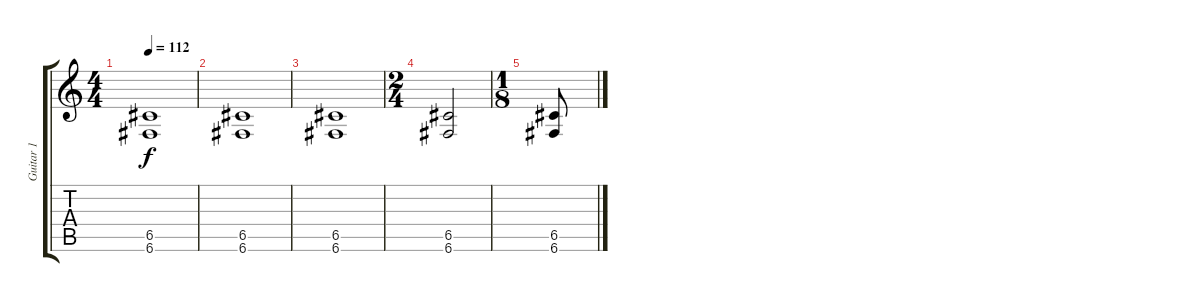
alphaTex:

\track ("Guitar 1" "Guitar 1") {instrument distortionguitar}
\staff {score tabs}
\tuning (D4 A3 F3 C3 G2 C2) {hide}
\ts (4 4)
\tempo 112
\clef g2
\ks c
(6.5 6.6).1{dy f} |
(6.5 6.6).1 |
(6.5 6.6).1 |
\ts (2 4)
(6.5 6.6).2 |
\ts (1 8)
(6.5 6.6).8
